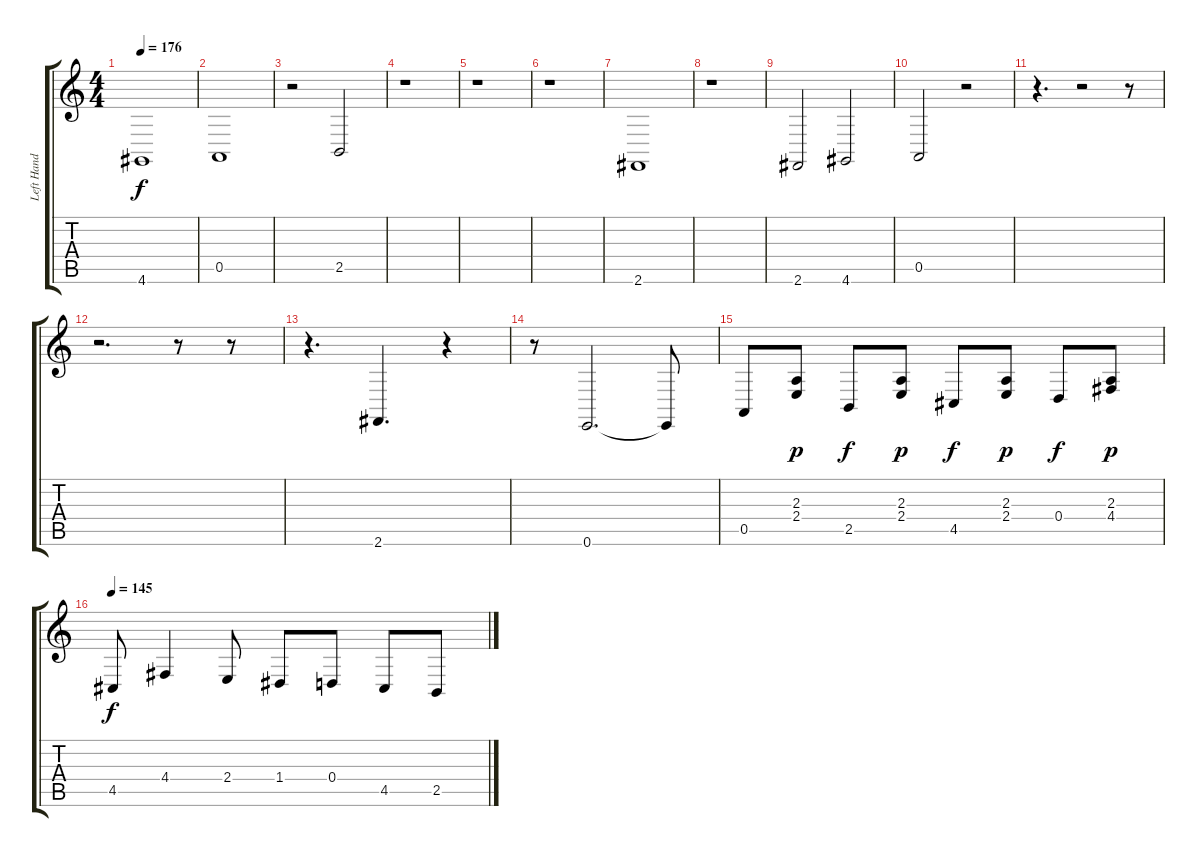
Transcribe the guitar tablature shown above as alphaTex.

\track ("Left Hand" "Left Hand") {instrument honkytonkpiano}
\staff {score tabs}
\tuning (E4 B3 G3 D3 A2 E2) {hide}
\ts (4 4)
\tempo 176
\clef g2
\ks c
4.6.1{dy f} |
0.5.1 |
r.2 2.5.2 |
r.1 |
r.1 |
r.1 |
2.6.1 |
r.1 |
2.6.2 4.6.2 |
0.5.2 r.2 |
r.4{d} r.2 r.8 |
r.2{d} r.8 r.8 |
r.4{d} 2.6.4{d} r.4 |
r.8 0.6.2{d} 0.6{t}.8 |
0.5.8 (2.3 2.4).8{dy p} 2.5.8{dy f} (2.3 2.4).8{dy p} 4.5.8{dy f} (2.3 2.4).8{dy p} 0.4.8{dy f} (2.3 4.4).8{dy p} |
\tempo 145
4.5.8{dy f} 4.4.4 2.4.8 1.4.8 0.4.8 4.5.8 2.5.8
